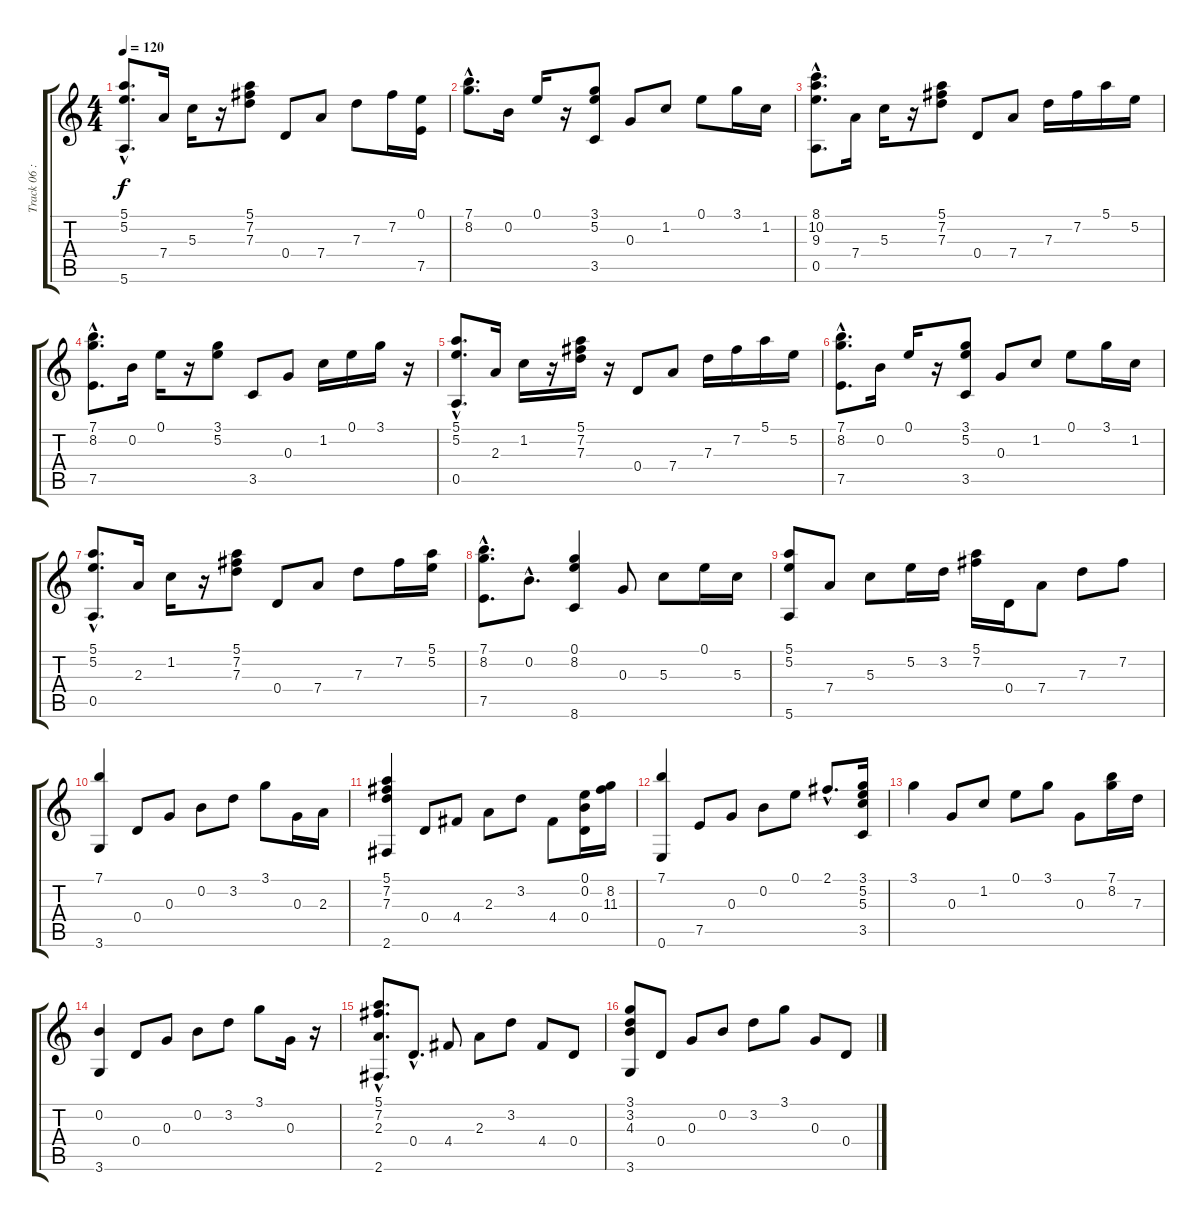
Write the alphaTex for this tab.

\track ("Track 06 : unspecified" "Track 06 :") {instrument acousticguitarnylon}
\staff {score tabs}
\tuning (E4 B3 G3 D3 A2 E2) {hide}
\ts (4 4)
\tempo 120
\clef g2
\ks c
(5.1{hac} 5.2{hac} 5.6{hac}).8{d dy f} 7.4.16 5.3.16 r.16 (5.1 7.2 7.3).8 0.4.8 7.4.8 7.3.8 7.2.16 (0.1 7.5).16 |
(7.1{hac} 8.2{hac}).8{d} 0.2.16 0.1.16 r.16 (3.1 5.2 3.5).8 0.3.8 1.2.8 0.1.8 3.1.16 1.2.16 |
(8.1{hac} 10.2{hac} 9.3{hac} 0.5{hac}).8{d} 7.4.16 5.3.16 r.16 (5.1 7.2 7.3).8 0.4.8 7.4.8 7.3.16 7.2.16 5.1.16 5.2.16 |
(7.1{hac} 8.2{hac} 7.5{hac}).8{d} 0.2.16 0.1.16 r.16 (3.1 5.2).8 3.5.8 0.3.8 1.2.16 0.1.16 3.1.16 r.16 |
(5.1{hac} 5.2{hac} 0.5{hac}).8{d} 2.3.16 1.2.16 r.16 (5.1 7.2 7.3).16 r.16 0.4.8 7.4.8 7.3.16 7.2.16 5.1.16 5.2.16 |
(7.1{hac} 8.2{hac} 7.5{hac}).8{d} 0.2.16 0.1.16 r.16 (3.1 5.2 3.5).8 0.3.8 1.2.8 0.1.8 3.1.16 1.2.16 |
(5.1{hac} 5.2{hac} 0.5{hac}).8{d} 2.3.16 1.2.16 r.16 (5.1 7.2 7.3).8 0.4.8 7.4.8 7.3.8 7.2.16 (5.1 5.2).16 |
(7.1{hac} 8.2{hac} 7.5{hac}).8{d} 0.2{hac}.8{d} (0.1 8.2 8.6).4 0.3.8 5.3.8 0.1.16 5.3.16 |
(5.1 5.2 5.6).8 7.4.8 5.3.8 5.2.16 3.2.16 (5.1 7.2).16 0.4.16 7.4.8 7.3.8 7.2.8 |
(7.1 3.6).4 0.4.8 0.3.8 0.2.8 3.2.8 3.1.8 0.3.16 2.3.16 |
(5.1 7.2 7.3 2.6).4 0.4.8 4.4.8 2.3.8 3.2.8 4.4.8 (0.1 0.2 0.4).16 (8.2 11.3).16 |
(7.1 0.6).4 7.5.8 0.3.8 0.2.8 0.1.8 2.1{hac}.8{d} (3.1 5.2 5.3 3.5).16 |
3.1.4 0.3.8 1.2.8 0.1.8 3.1.8 0.3.8 (7.1 8.2).16 7.3.16 |
(0.2 3.6).4 0.4.8 0.3.8 0.2.8 3.2.8 3.1.8 0.3.16 r.16 |
(5.1{hac} 7.2{hac} 2.3{hac} 2.6{hac}).8{d} 0.4{hac}.8{d} 4.4.8 2.3.8 3.2.8 4.4.8 0.4.8 |
(3.1 3.2 4.3 3.6).8 0.4.8 0.3.8 0.2.8 3.2.8 3.1.8 0.3.8 0.4.8
